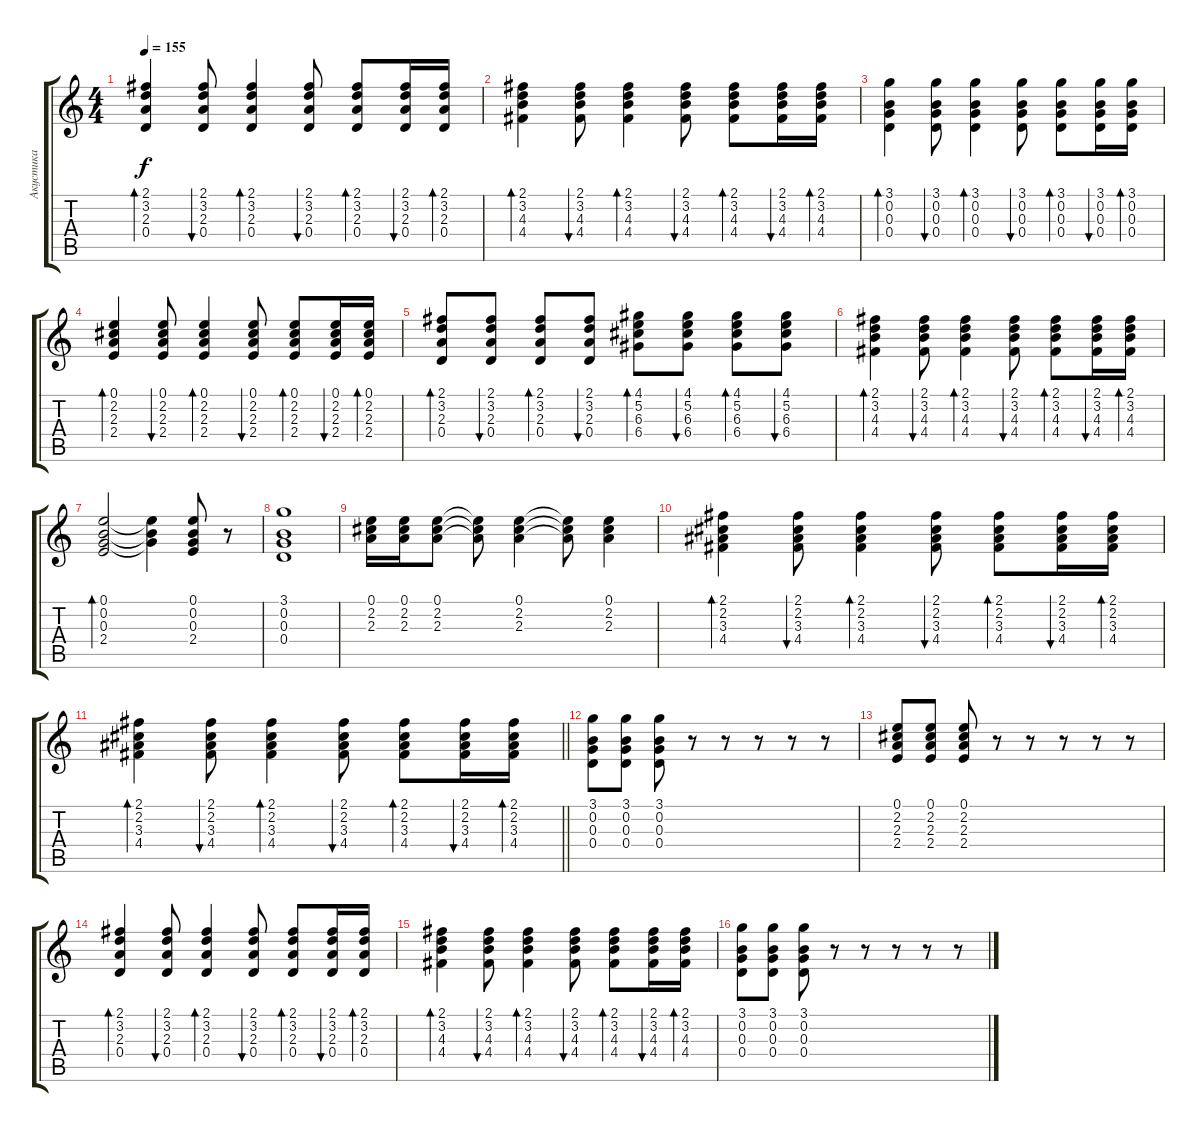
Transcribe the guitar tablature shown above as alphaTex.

\track ("Акустика" "Акустика") {instrument acousticguitarsteel}
\staff {score tabs}
\tuning (E4 B3 G3 D3 A2 E2) {hide}
\ts (4 4)
\tempo 155
\clef g2
\ks c
(2.1 3.2 2.3 0.4).4{bd 60 dy f} (2.1 3.2 2.3 0.4).8{bu 60} (2.1 3.2 2.3 0.4).4{bd 60} (2.1 3.2 2.3 0.4).8{bu 60} (2.1 3.2 2.3 0.4).8{bd 60} (2.1 3.2 2.3 0.4).16{bu 60} (2.1 3.2 2.3 0.4).16{bd 60} |
(2.1 3.2 4.3 4.4).4{bd 60} (2.1 3.2 4.3 4.4).8{bu 60} (2.1 3.2 4.3 4.4).4{bd 60} (2.1 3.2 4.3 4.4).8{bu 60} (2.1 3.2 4.3 4.4).8{bd 60} (2.1 3.2 4.3 4.4).16{bu 60} (2.1 3.2 4.3 4.4).16{bd 60} |
(3.1 0.2 0.3 0.4).4{bd 60} (3.1 0.2 0.3 0.4).8{bu 60} (3.1 0.2 0.3 0.4).4{bd 60} (3.1 0.2 0.3 0.4).8{bu 60} (3.1 0.2 0.3 0.4).8{bd 60} (3.1 0.2 0.3 0.4).16{bu 60} (3.1 0.2 0.3 0.4).16{bd 60} |
(0.1 2.2 2.3 2.4).4{bd 60} (0.1 2.2 2.3 2.4).8{bu 60} (0.1 2.2 2.3 2.4).4{bd 60} (0.1 2.2 2.3 2.4).8{bu 60} (0.1 2.2 2.3 2.4).8{bd 60} (0.1 2.2 2.3 2.4).16{bu 60} (0.1 2.2 2.3 2.4).16{bd 60} |
(2.1 3.2 2.3 0.4).8{bd 60} (2.1 3.2 2.3 0.4).8{bu 60} (2.1 3.2 2.3 0.4).8{bd 60} (2.1 3.2 2.3 0.4).8{bu 60} (4.1 5.2 6.3 6.4).8{bd 60} (4.1 5.2 6.3 6.4).8{bu 60} (4.1 5.2 6.3 6.4).8{bd 60} (4.1 5.2 6.3 6.4).8{bu 60} |
(2.1 3.2 4.3 4.4).4{bd 60} (2.1 3.2 4.3 4.4).8{bu 60} (2.1 3.2 4.3 4.4).4{bd 60} (2.1 3.2 4.3 4.4).8{bu 60} (2.1 3.2 4.3 4.4).8{bd 60} (2.1 3.2 4.3 4.4).16{bu 60} (2.1 3.2 4.3 4.4).16{bd 60} |
(0.1 0.2 0.3 2.4).2{bd 120} (0.1{t} 0.2{t} 0.3{t}).4 (0.1 0.2 0.3 2.4).8 r.8 |
(3.1 0.2 0.3 0.4).1 |
(0.1 2.2 2.3).16 (0.1 2.2 2.3).16 (0.1 2.2 2.3).8 (0.1{t} 2.2{t} 2.3{t}).8 (0.1 2.2 2.3).4 (0.1{t} 2.2{t} 2.3{t}).8 (0.1 2.2 2.3).4 |
(2.1 2.2 3.3 4.4).4{bd 60} (2.1 2.2 3.3 4.4).8{bu 60} (2.1 2.2 3.3 4.4).4{bd 60} (2.1 2.2 3.3 4.4).8{bu 60} (2.1 2.2 3.3 4.4).8{bd 60} (2.1 2.2 3.3 4.4).16{bu 60} (2.1 2.2 3.3 4.4).16{bd 60} |
\barLineRight lightlight
(2.1 2.2 3.3 4.4).4{bd 60} (2.1 2.2 3.3 4.4).8{bu 60} (2.1 2.2 3.3 4.4).4{bd 60} (2.1 2.2 3.3 4.4).8{bu 60} (2.1 2.2 3.3 4.4).8{bd 60} (2.1 2.2 3.3 4.4).16{bu 60} (2.1 2.2 3.3 4.4).16{bd 60} |
(3.1 0.2 0.3 0.4).8 (3.1 0.2 0.3 0.4).8 (3.1 0.2 0.3 0.4).8 r.8 r.8 r.8 r.8 r.8 |
(0.1 2.2 2.3 2.4).8 (0.1 2.2 2.3 2.4).8 (0.1 2.2 2.3 2.4).8 r.8 r.8 r.8 r.8 r.8 |
(2.1 3.2 2.3 0.4).4{bd 60} (2.1 3.2 2.3 0.4).8{bu 60} (2.1 3.2 2.3 0.4).4{bd 60} (2.1 3.2 2.3 0.4).8{bu 60} (2.1 3.2 2.3 0.4).8{bd 60} (2.1 3.2 2.3 0.4).16{bu 60} (2.1 3.2 2.3 0.4).16{bd 60} |
(2.1 3.2 4.3 4.4).4{bd 60} (2.1 3.2 4.3 4.4).8{bu 60} (2.1 3.2 4.3 4.4).4{bd 60} (2.1 3.2 4.3 4.4).8{bu 60} (2.1 3.2 4.3 4.4).8{bd 60} (2.1 3.2 4.3 4.4).16{bu 60} (2.1 3.2 4.3 4.4).16{bd 60} |
(3.1 0.2 0.3 0.4).8 (3.1 0.2 0.3 0.4).8 (3.1 0.2 0.3 0.4).8 r.8 r.8 r.8 r.8 r.8
